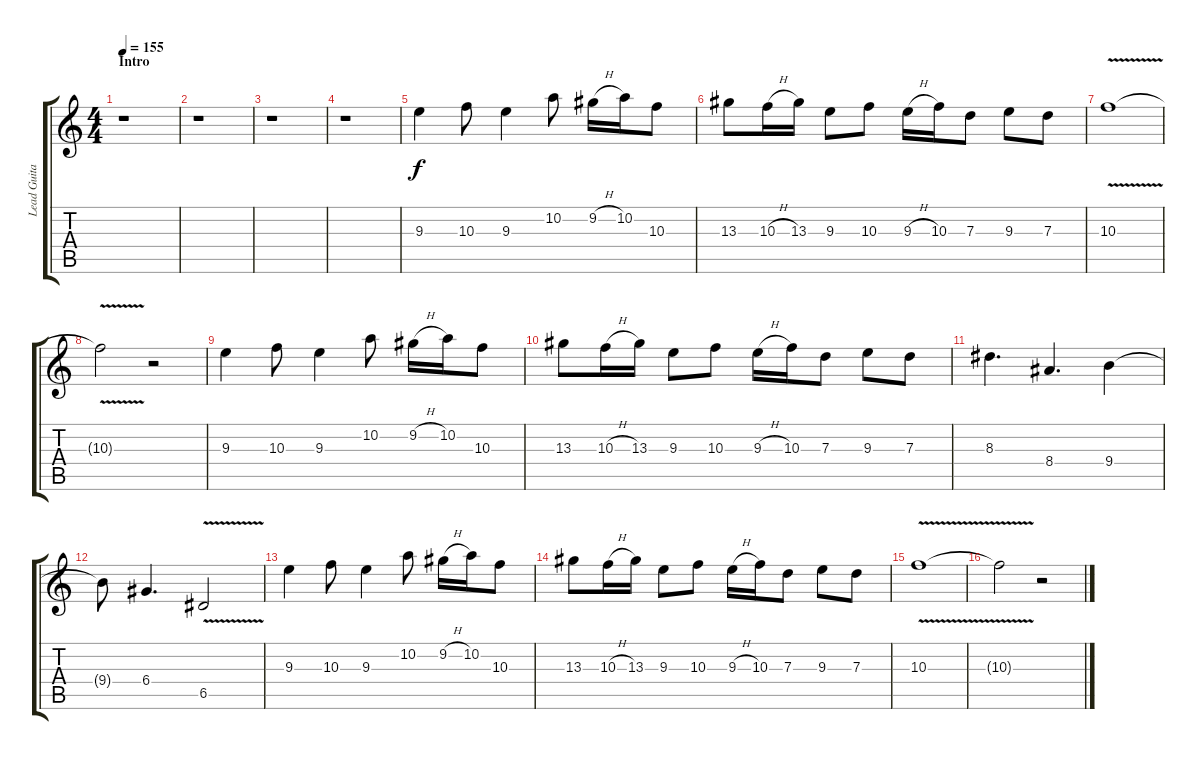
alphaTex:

\track ("Lead Guitar I" "Lead Guita") {instrument overdrivenguitar}
\staff {score tabs}
\tuning (E4 B3 G3 D3 A2 E2) {hide}
\ts (4 4)
\section ("" "Intro")
\tempo 155
\clef g2
\ks c
r.1{dy f instrument overdrivenguitar} |
r.1 |
r.1 |
r.1 |
9.3.4 10.3.8 9.3.4 10.2.8 9.2{h}.16 10.2.16 10.3.8 |
13.3.8 10.3{h}.16 13.3.16 9.3.8 10.3.8 9.3{h}.16 10.3.16 7.3.8 9.3.8 7.3.8 |
10.3{v}.1 |
10.3{t}.2 r.2 |
9.3.4 10.3.8 9.3.4 10.2.8 9.2{h}.16 10.2.16 10.3.8 |
13.3.8 10.3{h}.16 13.3.16 9.3.8 10.3.8 9.3{h}.16 10.3.16 7.3.8 9.3.8 7.3.8 |
8.3.4{d} 8.4.4{d} 9.4.4 |
9.4{t}.8 6.4.4{d} 6.5{v}.2 |
9.3.4 10.3.8 9.3.4 10.2.8 9.2{h}.16 10.2.16 10.3.8 |
13.3.8 10.3{h}.16 13.3.16 9.3.8 10.3.8 9.3{h}.16 10.3.16 7.3.8 9.3.8 7.3.8 |
10.3{v}.1 |
10.3{t}.2 r.2
